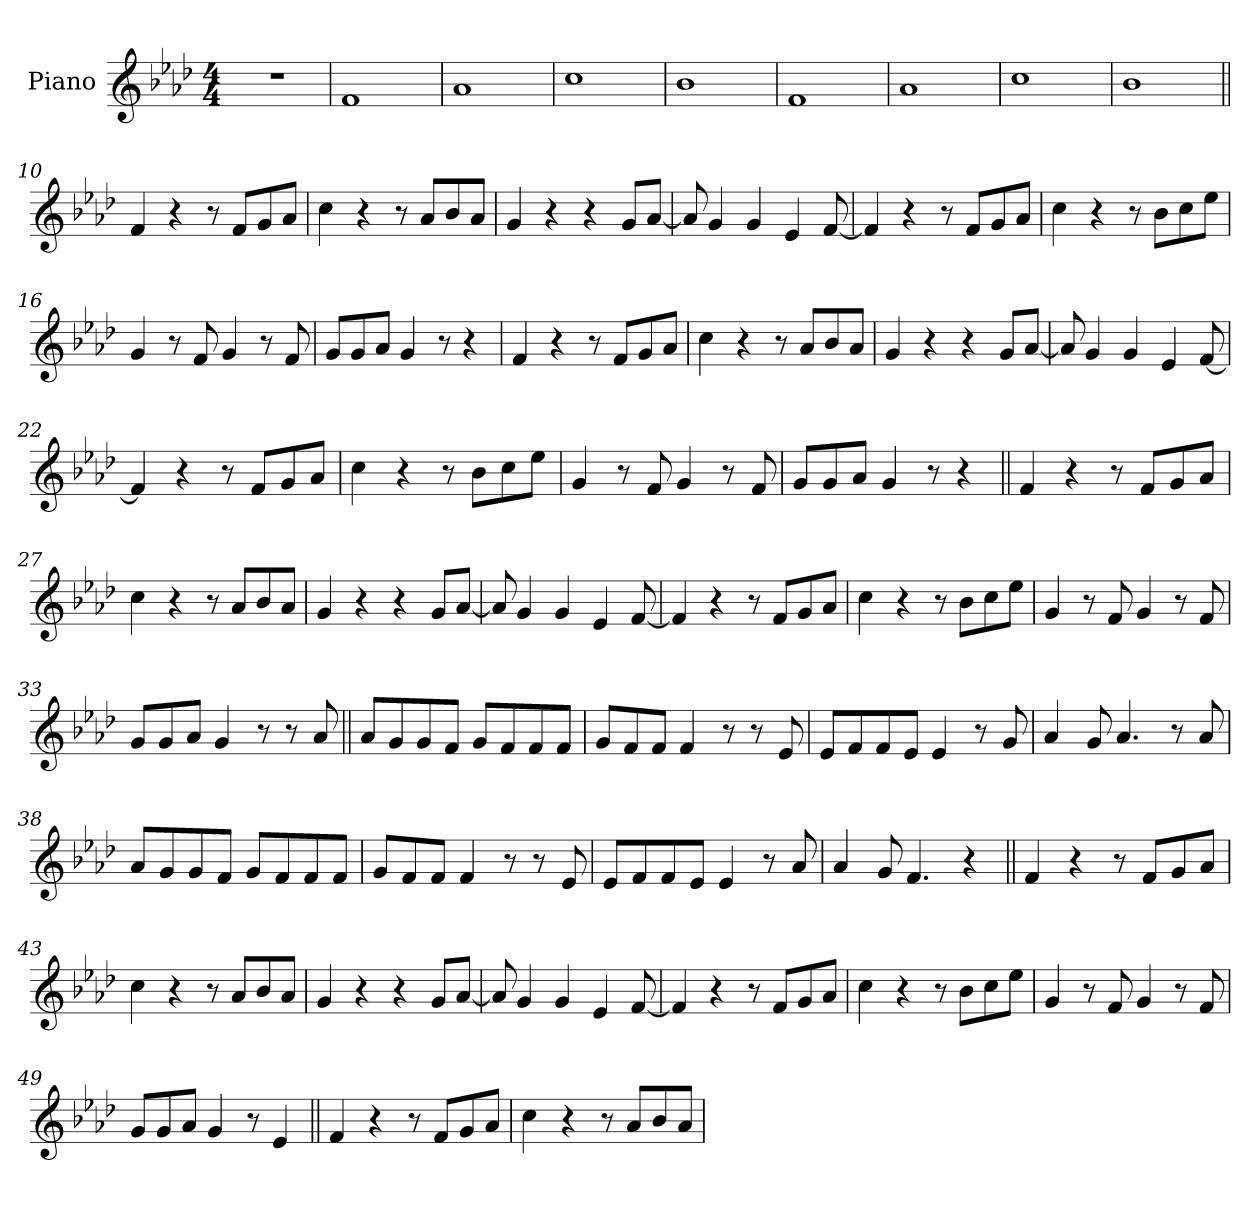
**kern
*part1
*staff1
*I"Piano
*I'Pno.
*clefG2
*k[b-e-a-d-]
*M4/4
*MM140
=1
1r
=2
1f!
=3
1a-!
=4
1cc!
=5
1b-!
=6
1f!
=7
1a-!
=8
1cc!
=9
1b-!
=10||
4f
4r
8r
8fL
8g
8a-J
=11
4cc
4r
8r
8a-L
8b-
8a-J
=12
4g
4r
4r
8gL
[8a-J
=13
8a-]
4g
4g
4e-
[8f
=14
4f]
4r
8r
8fL
8g
8a-J
=15
4cc
4r
8r
8b-L
8cc
8ee-J
=16
4g
8r
8f
4g
8r
8f
=17
8gL
8g
8a-J
4g
8r
4r
=18
4f
4r
8r
8fL
8g
8a-J
=19
4cc
4r
8r
8a-L
8b-
8a-J
=20
4g
4r
4r
8gL
[8a-J
=21
8a-]
4g
4g
4e-
[8f
=22
4f]
4r
8r
8fL
8g
8a-J
=23
4cc
4r
8r
8b-L
8cc
8ee-J
=24
4g
8r
8f
4g
8r
8f
=25
8gL
8g
8a-J
4g
8r
4r
=26||
4f
4r
8r
8fL
8g
8a-J
=27
4cc
4r
8r
8a-L
8b-
8a-J
=28
4g
4r
4r
8gL
[8a-J
=29
8a-]
4g
4g
4e-
[8f
=30
4f]
4r
8r
8fL
8g
8a-J
=31
4cc
4r
8r
8b-L
8cc
8ee-J
=32
4g
8r
8f
4g
8r
8f
=33
8gL
8g
8a-J
4g
8r
8r
8a-
=34||
8a-L
8g
8g
8fJ
8gL
8f
8f
8fJ
=35
8gL
8f
8fJ
4f
8r
8r
8e-
=36
8e-L
8f
8f
8e-J
4e-
8r
8g
=37
4a-
8g
4.a-
8r
8a-
=38
8a-L
8g
8g
8fJ
8gL
8f
8f
8fJ
=39
8gL
8f
8fJ
4f
8r
8r
8e-
=40
8e-L
8f
8f
8e-J
4e-
8r
8a-
=41
4a-
8g
4.f
4r
=42||
4f
4r
8r
8fL
8g
8a-J
=43
4cc
4r
8r
8a-L
8b-
8a-J
=44
4g
4r
4r
8gL
[8a-J
=45
8a-]
4g
4g
4e-
[8f
=46
4f]
4r
8r
8fL
8g
8a-J
=47
4cc
4r
8r
8b-L
8cc
8ee-J
=48
4g
8r
8f
4g
8r
8f
=49
8gL
8g
8a-J
4g
8r
4e-
=50||
4f
4r
8r
8fL
8g
8a-J
=51
4cc
4r
8r
8a-L
8b-
8a-J
=
*-
